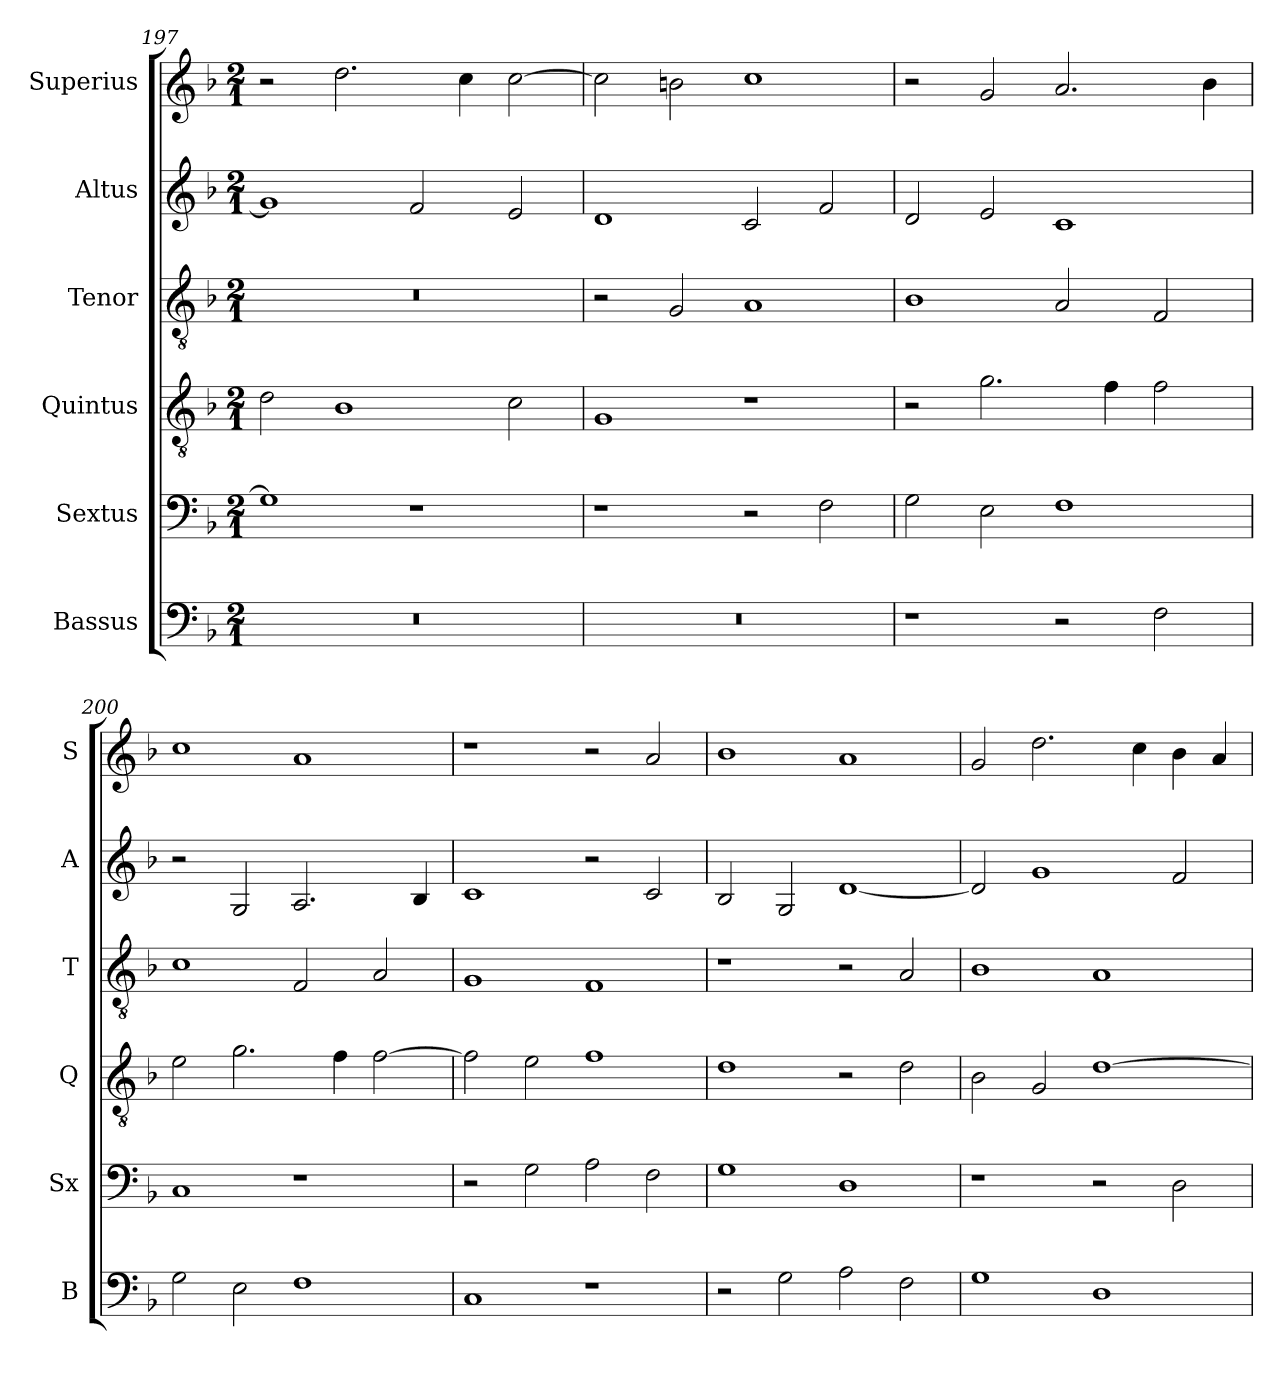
**kern	**kern	**kern	**kern	**kern	**kern
*part6	*part5	*part4	*part3	*part2	*part1
*staff6	*staff5	*staff4	*staff3	*staff2	*staff1
*I"Bassus	*I"Sextus	*I"Quintus	*I"Tenor	*I"Altus	*I"Superius
*I'B	*I'Sx	*I'Q	*I'T	*I'A	*I'S
*clefF4	*clefF4	*clefGv2	*clefGv2	*clefG2	*clefG2
*k[b-]	*k[b-]	*k[b-]	*k[b-]	*k[b-]	*k[b-]
*M2/1	*M2/1	*M2/1	*M2/1	*M2/1	*M2/1
=197	=197	=197	=197	=197	=197
0r	1G]	2d\	0r	1g]	2r
.	.	1B-	.	.	2.dd\
.	1r	.	.	2f/	.
.	.	.	.	.	4cc\
.	.	2c\	.	2e/	[2cc\
=198	=198	=198	=198	=198	=198
0r	1r	1G	2r	1d	2cc\]
.	.	.	2G/	.	2bn\
.	2r	1r	1A	2c/	1cc
.	2F\	.	.	2f/	.
=199	=199	=199	=199	=199	=199
1r	2G\	2r	1B-	2d/	2r
.	2E\	2.g\	.	2e/	2g/
2r	1F	.	2A/	1c	2.a/
.	.	4f\	.	.	.
2F\	.	2f\	2F/	.	.
.	.	.	.	.	4b-\
=200	=200	=200	=200	=200	=200
2G\	1C	2e\	1c	2r	1cc
2E\	.	2.g\	.	2G/	.
1F	1r	.	2F/	2.A/	1a
.	.	4f\	.	.	.
.	.	[2f\	2A/	.	.
.	.	.	.	4B-/	.
=201	=201	=201	=201	=201	=201
1C	2r	2f\]	1G	1c	1r
.	2G\	2e\	.	.	.
1r	2A\	1f	1F	2r	2r
.	2F\	.	.	2c/	2a/
=202	=202	=202	=202	=202	=202
2r	1G	1d	1r	2B-/	1b-
2G\	.	.	.	2G/	.
2A\	1D	2r	2r	[1d	1a
2F\	.	2d\	2A/	.	.
=203	=203	=203	=203	=203	=203
1G	1r	2B-\	1B-	2d/]	2g/
.	.	2G/	.	1g	2.dd\
1D	2r	[1d	1A	.	.
.	.	.	.	.	4cc\
.	2D\	.	.	2f/	4b-\
.	.	.	.	.	4a/
=	=	=	=	=	=
*-	*-	*-	*-	*-	*-
